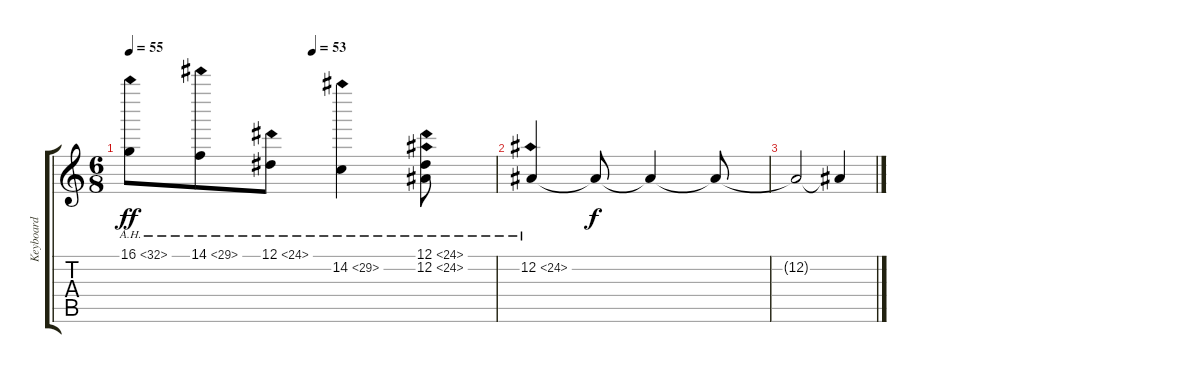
\track ("Keyboard" "Keyboard") {instrument drawbarorgan}
\staff {score tabs}
\tuning (Eb4 Bb3 Gb3 Db3 Ab2 Eb2) {hide}
\ts (6 8)
\tempo 55
\tempo (53 0.5)
\clef g2
\ks c
16.1{ah 16}.8{dy ff} 14.1{ah 15}.8 12.1{ah 12}.8 14.2{ah 15}.4 (12.1{ah 12} 12.2{ah 12}).8 |
12.2{ah 12}.4 12.2{t}.8{dy f} 12.2{t}.4 12.2{t}.8 |
12.2{t}.2 12.2{t}.4
